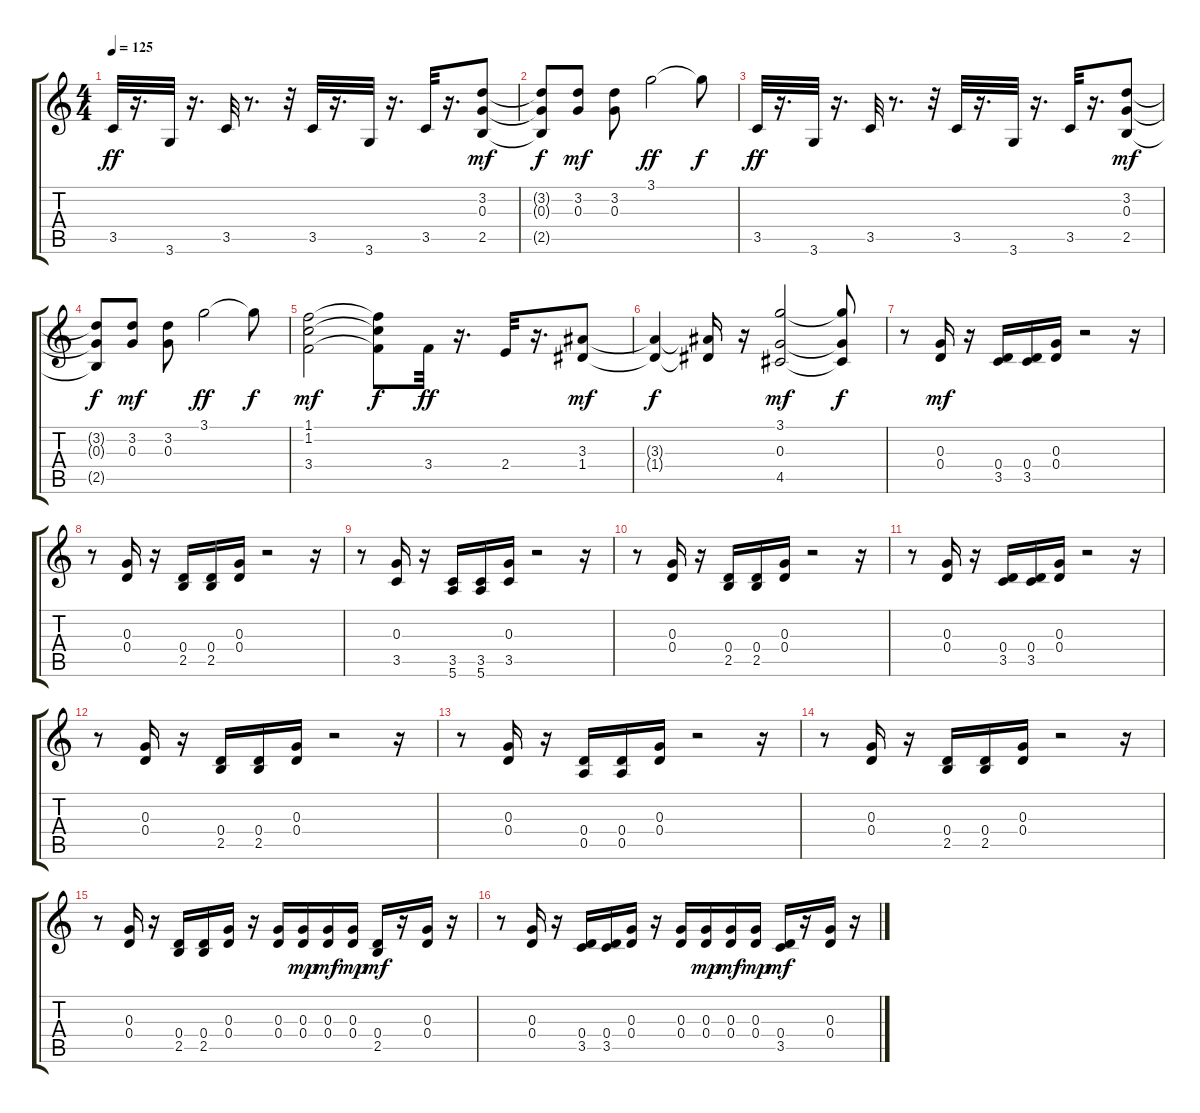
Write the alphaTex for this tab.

\track "" {instrument distortionguitar}
\staff {score tabs}
\tuning (E4 B3 G3 D3 A2 E2) {hide}
\ts (4 4)
\tempo 125
\clef g2
\ks c
3.5.32{dy ff} r.16{d} 3.6.32 r.16{d} 3.5.32 r.8{d} r.32 3.5.32 r.16{d} 3.6.32 r.16{d} 3.5.32 r.16{d} (3.2 0.3 2.5).8{dy mf} |
(3.2{t} 0.3{t} 2.5{t}).8{dy f} (3.2 0.3).8{dy mf} (3.2 0.3).8 3.1.2{dy ff} 3.1{t}.8{dy f} |
3.5.32{dy ff} r.16{d} 3.6.32 r.16{d} 3.5.32 r.8{d} r.32 3.5.32 r.16{d} 3.6.32 r.16{d} 3.5.32 r.16{d} (3.2 0.3 2.5).8{dy mf} |
(3.2{t} 0.3{t} 2.5{t}).8{dy f} (3.2 0.3).8{dy mf} (3.2 0.3).8 3.1.2{dy ff} 3.1{t}.8{dy f} |
(1.1 1.2 3.4).2{dy mf} (1.1{t} 1.2{t} 3.4{t}).8{dy f} 3.4.32{dy ff} r.16{d} 2.4.32 r.16{d} (3.3 1.4).8{dy mf} |
(3.3{t} 1.4{t}).4{dy f} (3.3{t} 1.4{t}).16 r.16 (3.1 0.3 4.5).2{dy mf} (3.1{t} 0.3{t} 4.5{t}).8{dy f} |
r.8 (0.3 0.4).16{dy mf balance 2} r.16 (0.4 3.5).16 (0.4 3.5).16 (0.3 0.4).16 r.2 r.16 |
r.8 (0.3 0.4).16 r.16 (0.4 2.5).16 (0.4 2.5).16 (0.3 0.4).16 r.2 r.16 |
r.8 (0.3 3.5).16 r.16 (3.5 5.6).16 (3.5 5.6).16 (0.3 3.5).16 r.2 r.16 |
r.8 (0.3 0.4).16 r.16 (0.4 2.5).16 (0.4 2.5).16 (0.3 0.4).16 r.2 r.16 |
r.8 (0.3 0.4).16 r.16 (0.4 3.5).16 (0.4 3.5).16 (0.3 0.4).16 r.2 r.16 |
r.8 (0.3 0.4).16 r.16 (0.4 2.5).16 (0.4 2.5).16 (0.3 0.4).16 r.2 r.16 |
r.8 (0.3 0.4).16 r.16 (0.4 0.5).16 (0.4 0.5).16 (0.3 0.4).16 r.2 r.16 |
r.8 (0.3 0.4).16 r.16 (0.4 2.5).16 (0.4 2.5).16 (0.3 0.4).16 r.2 r.16 |
r.8 (0.3 0.4).16 r.16 (0.4 2.5).16 (0.4 2.5).16 (0.3 0.4).16 r.16 (0.3 0.4).16{balance 7} (0.3 0.4).16{dy mp} (0.3 0.4).16{dy mf} (0.3 0.4).16{dy mp} (0.4 2.5).16{dy mf} r.16 (0.3 0.4).16 r.16 |
r.8 (0.3 0.4).16{balance 2} r.16 (0.4 3.5).16 (0.4 3.5).16 (0.3 0.4).16 r.16 (0.3 0.4).16{balance 7} (0.3 0.4).16{dy mp} (0.3 0.4).16{dy mf} (0.3 0.4).16{dy mp} (0.4 3.5).16{dy mf} r.16 (0.3 0.4).16 r.16
